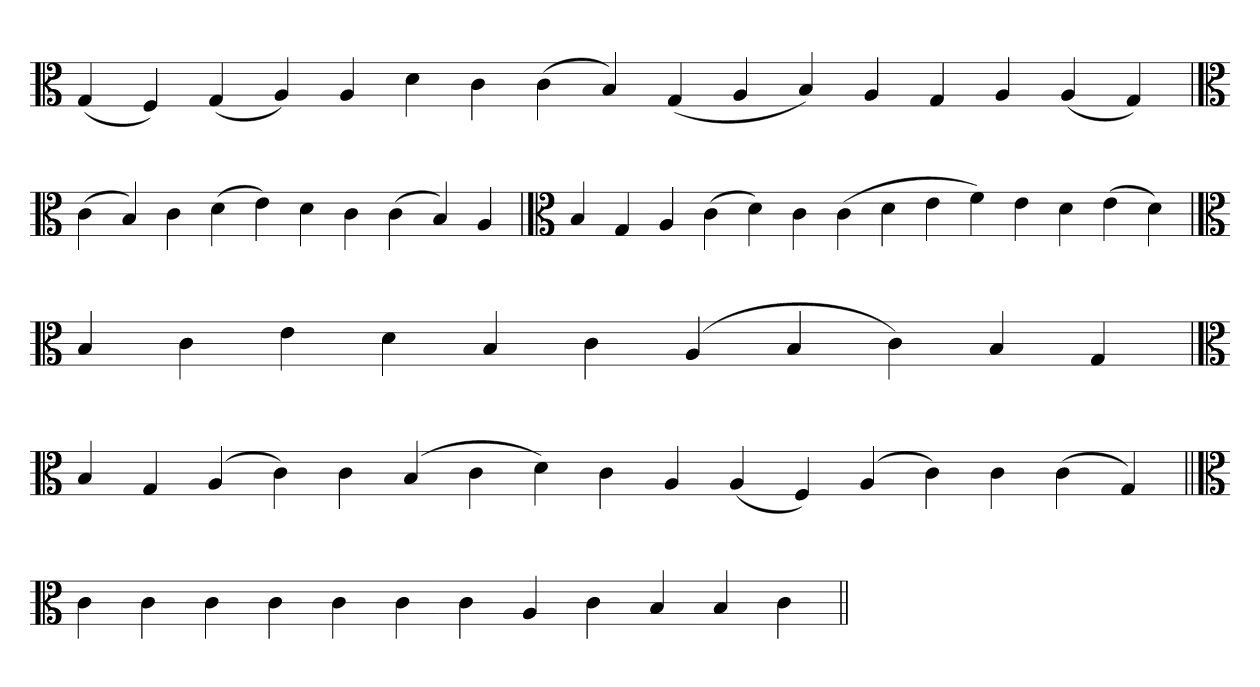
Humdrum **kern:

**kern
*part1
*staff1
*clefC3
=
(4G
4F)
(4G
4A)
4A
4d
4c
(4c
4B)
(4G
4A
4B)
4A
4G
4A
(4A
4G)
=
*clefC3
(4c
4B)
4c
(4d
4e)
4d
4c
(4c
4B)
4A
=`
*clefC3
4B
4G
4A
(4c
4d)
4c
(4c
4d
4e
4f)
4e
4d
(4e
4d)
='
*clefC3
4B
4c
4e
4d
4B
4c
(4A
4B
4c)
4B
4G
=`
*clefC3
4B
4G
(4A
4c)
4c
(4B
4c
4d)
4c
4A
(4A
4F)
(4A
4c)
4c
(4c
4G)
=||
*clefC3
4c
4c
4c
4c
4c
4c
4c
4A
4c
4B
4B
4c
=||
*-
